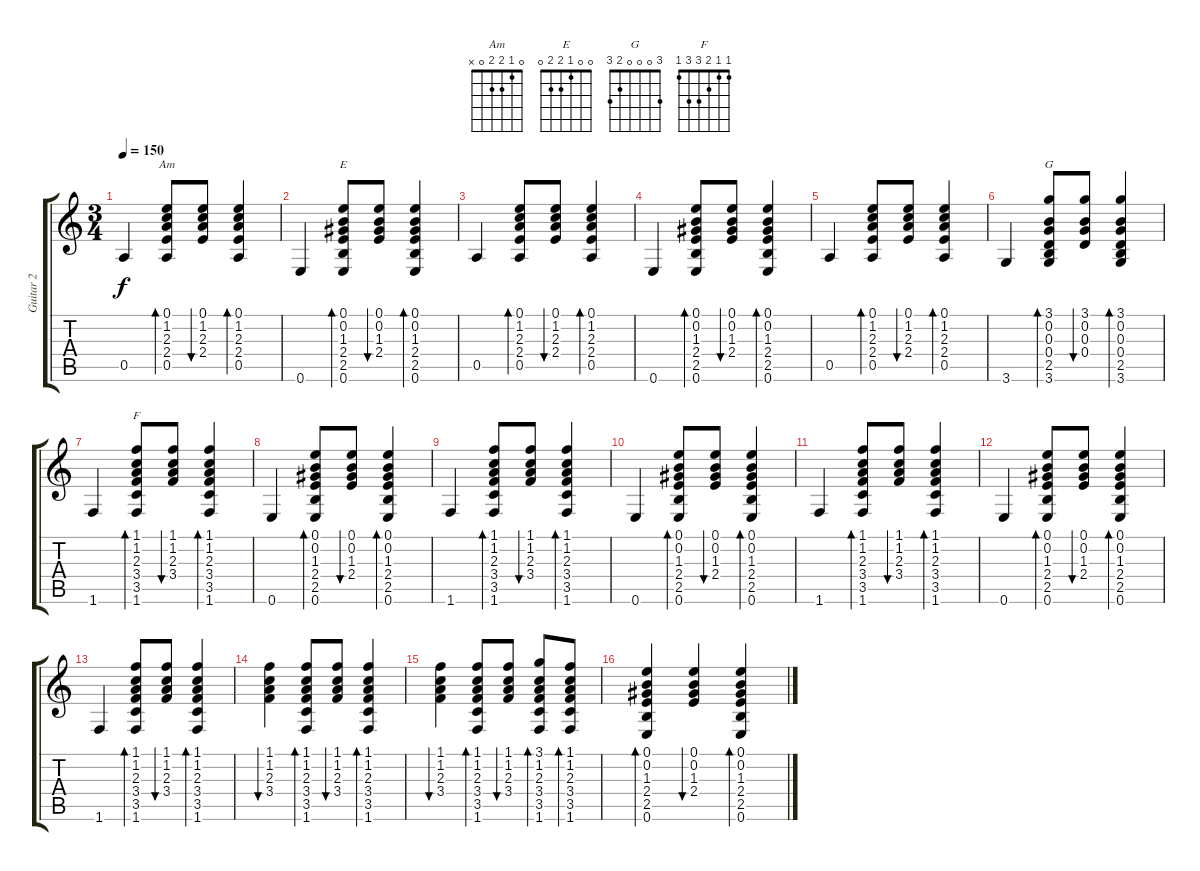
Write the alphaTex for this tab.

\track ("Guitar 2" "Guitar 2") {instrument acousticguitarsteel}
\staff {score tabs}
\tuning (E4 B3 G3 D3 A2 E2) {hide}
\chord ("Am" 0 1 2 2 0 x)
\chord ("E" 0 0 1 2 2 0)
\chord ("G" 3 0 0 0 2 3)
\chord ("F" 1 1 2 3 3 1)
\ts (3 4)
\tempo 150
\clef g2
\ks c
0.5.4{dy f instrument acousticguitarsteel} (0.1 1.2 2.3 2.4 0.5).8{bd 120 ch "Am"} (0.1 1.2 2.3 2.4).8{bu 120} (0.1 1.2 2.3 2.4 0.5).4{bd 120} |
0.6.4 (0.1 0.2 1.3 2.4 2.5 0.6).8{bd 120 ch "E"} (0.1 0.2 1.3 2.4).8{bu 120} (0.1 0.2 1.3 2.4 2.5 0.6).4{bd 120} |
0.5.4 (0.1 1.2 2.3 2.4 0.5).8{bd 120} (0.1 1.2 2.3 2.4).8{bu 120} (0.1 1.2 2.3 2.4 0.5).4{bd 120} |
0.6.4 (0.1 0.2 1.3 2.4 2.5 0.6).8{bd 120} (0.1 0.2 1.3 2.4).8{bu 120} (0.1 0.2 1.3 2.4 2.5 0.6).4{bd 120} |
0.5.4 (0.1 1.2 2.3 2.4 0.5).8{bd 120} (0.1 1.2 2.3 2.4).8{bu 120} (0.1 1.2 2.3 2.4 0.5).4{bd 120} |
3.6.4 (3.1 0.2 0.3 0.4 2.5 3.6).8{bd 120 ch "G"} (3.1 0.2 0.3 0.4).8{bu 120} (3.1 0.2 0.3 0.4 2.5 3.6).4{bd 120} |
1.6.4 (1.1 1.2 2.3 3.4 3.5 1.6).8{bd 120 ch "F"} (1.1 1.2 2.3 3.4).8{bu 120} (1.1 1.2 2.3 3.4 3.5 1.6).4{bd 120} |
0.6.4 (0.1 0.2 1.3 2.4 2.5 0.6).8{bd 120} (0.1 0.2 1.3 2.4).8{bu 120} (0.1 0.2 1.3 2.4 2.5 0.6).4{bd 120} |
1.6.4 (1.1 1.2 2.3 3.4 3.5 1.6).8{bd 120} (1.1 1.2 2.3 3.4).8{bu 120} (1.1 1.2 2.3 3.4 3.5 1.6).4{bd 120} |
0.6.4 (0.1 0.2 1.3 2.4 2.5 0.6).8{bd 120} (0.1 0.2 1.3 2.4).8{bu 120} (0.1 0.2 1.3 2.4 2.5 0.6).4{bd 120} |
1.6.4 (1.1 1.2 2.3 3.4 3.5 1.6).8{bd 120} (1.1 1.2 2.3 3.4).8{bu 120} (1.1 1.2 2.3 3.4 3.5 1.6).4{bd 120} |
0.6.4 (0.1 0.2 1.3 2.4 2.5 0.6).8{bd 120} (0.1 0.2 1.3 2.4).8{bu 120} (0.1 0.2 1.3 2.4 2.5 0.6).4{bd 120} |
1.6.4 (1.1 1.2 2.3 3.4 3.5 1.6).8{bd 120} (1.1 1.2 2.3 3.4).8{bu 120} (1.1 1.2 2.3 3.4 3.5 1.6).4{bd 120} |
(1.1 1.2 2.3 3.4).4{bu 120} (1.1 1.2 2.3 3.4 3.5 1.6).8{bd 120} (1.1 1.2 2.3 3.4).8{bu 120} (1.1 1.2 2.3 3.4 3.5 1.6).4{bd 120} |
(1.1 1.2 2.3 3.4).4{bu 120} (1.1 1.2 2.3 3.4 3.5 1.6).8{bd 120} (1.1 1.2 2.3 3.4).8{bu 120} (3.1 1.2 2.3 3.4 3.5 1.6).8{bd 120} (1.1 1.2 2.3 3.4 3.5 1.6).8{bd 120} |
(0.1 0.2 1.3 2.4 2.5 0.6).4{bd 120} (0.1 0.2 1.3 2.4).4{bu 120} (0.1 0.2 1.3 2.4 2.5 0.6).4{bd 120}
